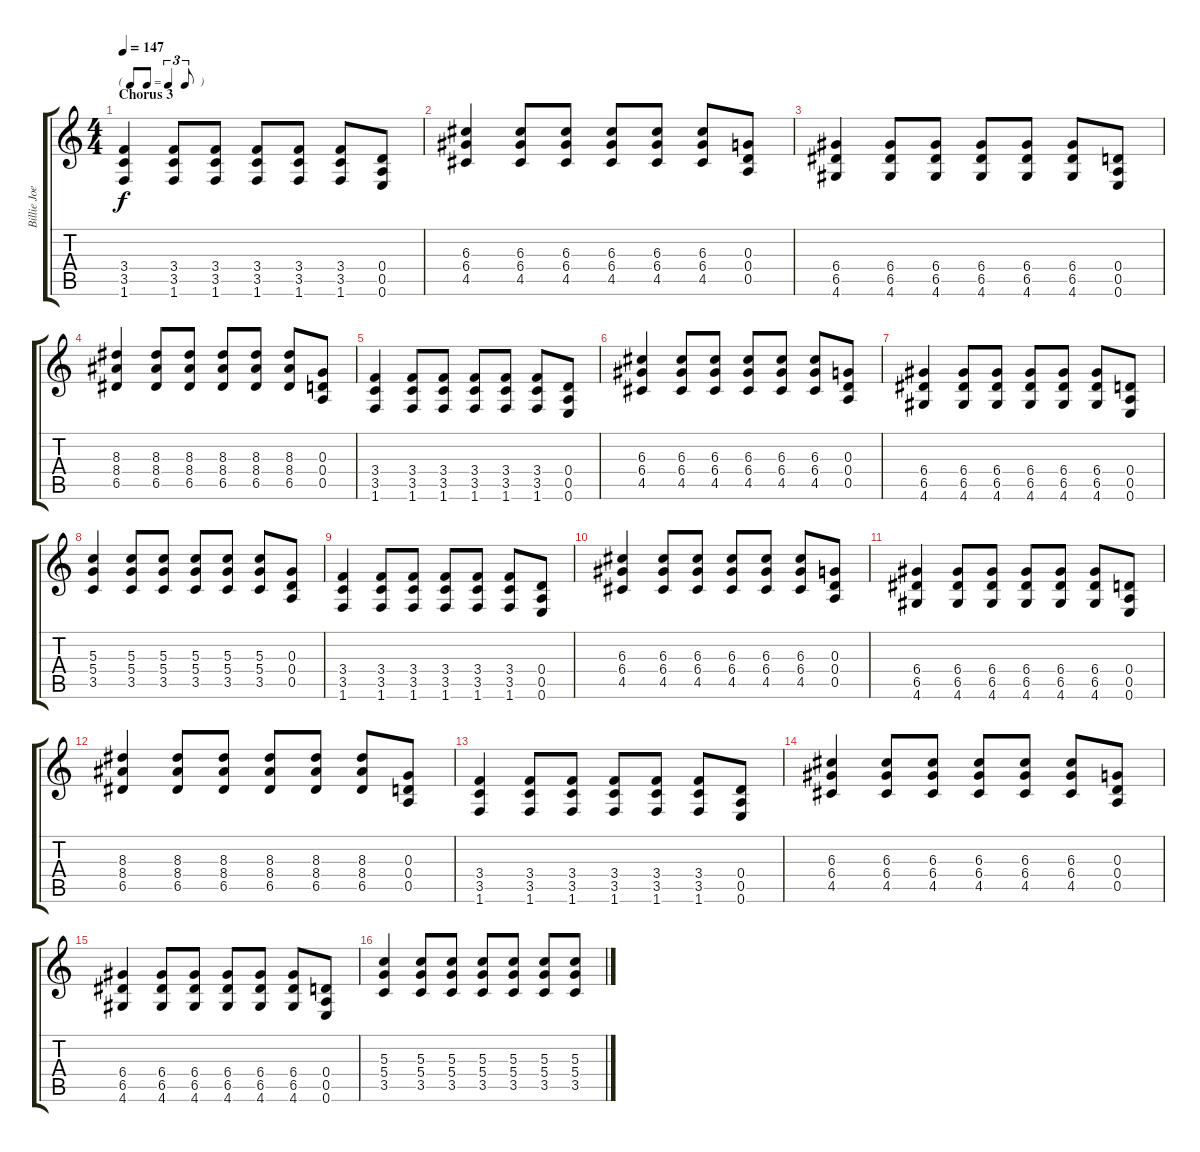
\track ("Billie Joe Armstrong - Main" "Billie Joe") {instrument distortionguitar}
\staff {score tabs}
\tuning (E4 B3 G3 D3 A2 E2) {hide}
\ts (4 4)
\tf triplet8th
\section ("" "Chorus 3")
\tempo 147
\clef g2
\ks c
(3.4 3.5 1.6).4{dy f} (3.4 3.5 1.6).8 (3.4 3.5 1.6).8 (3.4 3.5 1.6).8 (3.4 3.5 1.6).8 (3.4 3.5 1.6).8 (0.4 0.5 0.6).8 |
(6.3 6.4 4.5).4 (6.3 6.4 4.5).8 (6.3 6.4 4.5).8 (6.3 6.4 4.5).8 (6.3 6.4 4.5).8 (6.3 6.4 4.5).8 (0.3 0.4 0.5).8 |
(6.4 6.5 4.6).4 (6.4 6.5 4.6).8 (6.4 6.5 4.6).8 (6.4 6.5 4.6).8 (6.4 6.5 4.6).8 (6.4 6.5 4.6).8 (0.4 0.5 0.6).8 |
(8.3 8.4 6.5).4 (8.3 8.4 6.5).8 (8.3 8.4 6.5).8 (8.3 8.4 6.5).8 (8.3 8.4 6.5).8 (8.3 8.4 6.5).8 (0.3 0.4 0.5).8 |
(3.4 3.5 1.6).4 (3.4 3.5 1.6).8 (3.4 3.5 1.6).8 (3.4 3.5 1.6).8 (3.4 3.5 1.6).8 (3.4 3.5 1.6).8 (0.4 0.5 0.6).8 |
(6.3 6.4 4.5).4 (6.3 6.4 4.5).8 (6.3 6.4 4.5).8 (6.3 6.4 4.5).8 (6.3 6.4 4.5).8 (6.3 6.4 4.5).8 (0.3 0.4 0.5).8 |
(6.4 6.5 4.6).4 (6.4 6.5 4.6).8 (6.4 6.5 4.6).8 (6.4 6.5 4.6).8 (6.4 6.5 4.6).8 (6.4 6.5 4.6).8 (0.4 0.5 0.6).8 |
(5.3 5.4 3.5).4 (5.3 5.4 3.5).8 (5.3 5.4 3.5).8 (5.3 5.4 3.5).8 (5.3 5.4 3.5).8 (5.3 5.4 3.5).8 (0.3 0.4 0.5).8 |
(3.4 3.5 1.6).4 (3.4 3.5 1.6).8 (3.4 3.5 1.6).8 (3.4 3.5 1.6).8 (3.4 3.5 1.6).8 (3.4 3.5 1.6).8 (0.4 0.5 0.6).8 |
(6.3 6.4 4.5).4 (6.3 6.4 4.5).8 (6.3 6.4 4.5).8 (6.3 6.4 4.5).8 (6.3 6.4 4.5).8 (6.3 6.4 4.5).8 (0.3 0.4 0.5).8 |
(6.4 6.5 4.6).4 (6.4 6.5 4.6).8 (6.4 6.5 4.6).8 (6.4 6.5 4.6).8 (6.4 6.5 4.6).8 (6.4 6.5 4.6).8 (0.4 0.5 0.6).8 |
(8.3 8.4 6.5).4 (8.3 8.4 6.5).8 (8.3 8.4 6.5).8 (8.3 8.4 6.5).8 (8.3 8.4 6.5).8 (8.3 8.4 6.5).8 (0.3 0.4 0.5).8 |
(3.4 3.5 1.6).4 (3.4 3.5 1.6).8 (3.4 3.5 1.6).8 (3.4 3.5 1.6).8 (3.4 3.5 1.6).8 (3.4 3.5 1.6).8 (0.4 0.5 0.6).8 |
(6.3 6.4 4.5).4 (6.3 6.4 4.5).8 (6.3 6.4 4.5).8 (6.3 6.4 4.5).8 (6.3 6.4 4.5).8 (6.3 6.4 4.5).8 (0.3 0.4 0.5).8 |
(6.4 6.5 4.6).4 (6.4 6.5 4.6).8 (6.4 6.5 4.6).8 (6.4 6.5 4.6).8 (6.4 6.5 4.6).8 (6.4 6.5 4.6).8 (0.4 0.5 0.6).8 |
(5.3 5.4 3.5).4 (5.3 5.4 3.5).8 (5.3 5.4 3.5).8 (5.3 5.4 3.5).8 (5.3 5.4 3.5).8 (5.3 5.4 3.5).8 (5.3 5.4 3.5).8
